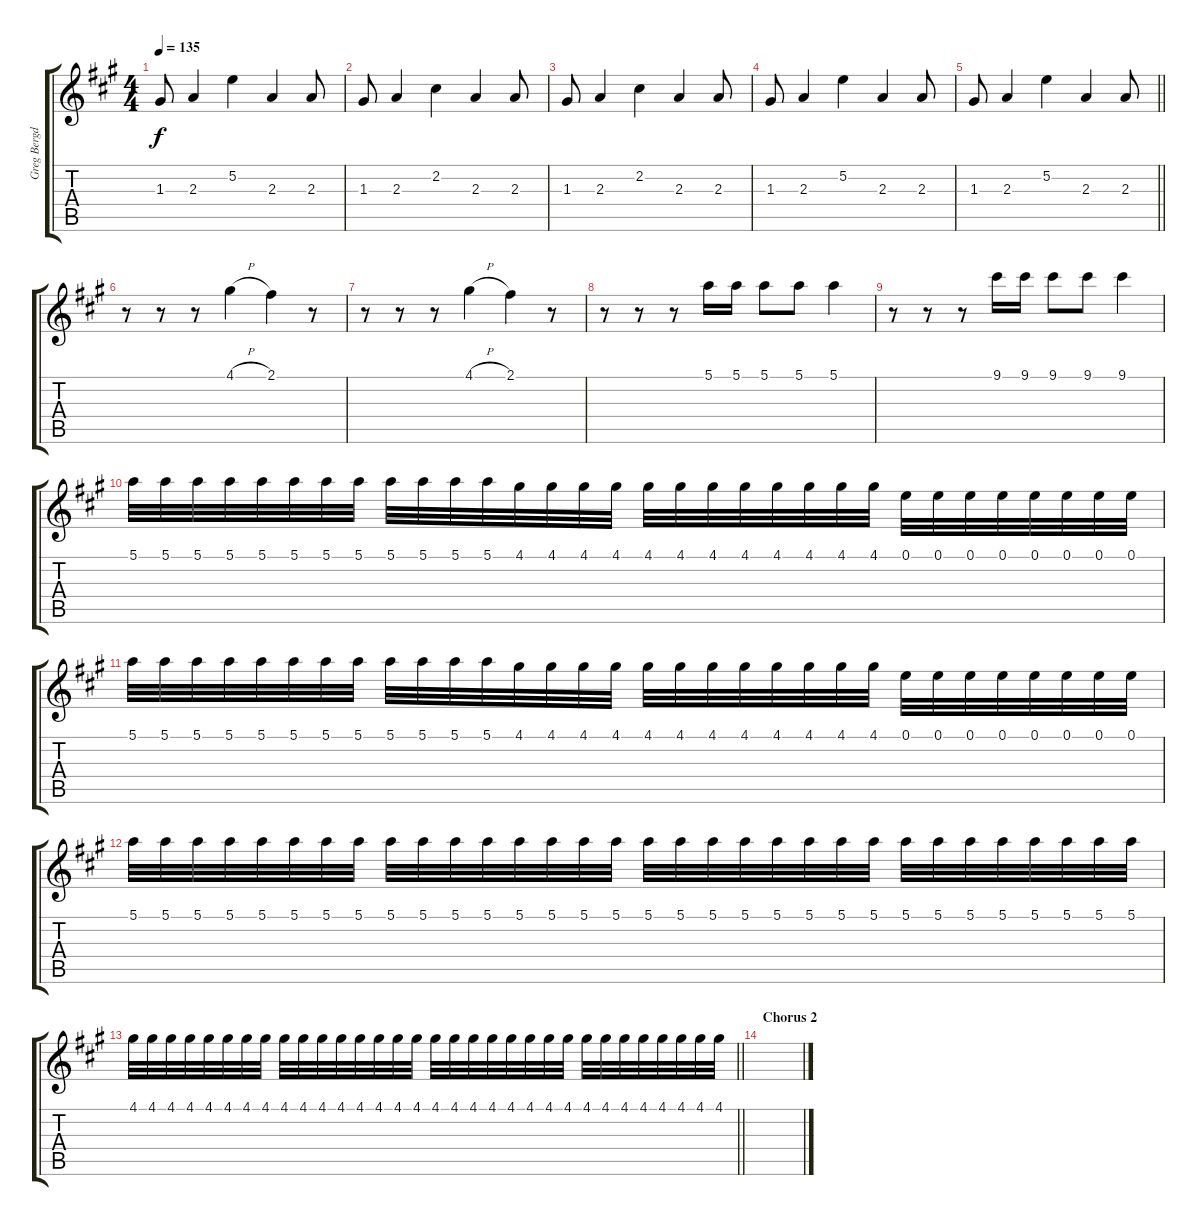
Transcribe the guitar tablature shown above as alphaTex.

\track ("Greg Bergdorf - Lead" "Greg Bergd") {instrument overdrivenguitar}
\staff {score tabs}
\tuning (E4 B3 G3 D3 A2 E2) {hide}
\ts (4 4)
\tempo 135
\clef g2
\ks a
1.3.8{dy f} 2.3.4 5.2.4 2.3.4 2.3.8 |
1.3.8 2.3.4 2.2.4 2.3.4 2.3.8 |
1.3.8 2.3.4 2.2.4 2.3.4 2.3.8 |
1.3.8 2.3.4 5.2.4 2.3.4 2.3.8 |
\barLineRight lightlight
1.3.8 2.3.4 5.2.4 2.3.4 2.3.8 |
r.8 r.8 r.8 4.1{h}.4 2.1.4 r.8 |
r.8 r.8 r.8 4.1{h}.4 2.1.4 r.8 |
r.8 r.8 r.8 5.1.16 5.1.16 5.1.8 5.1.8 5.1.4 |
r.8 r.8 r.8 9.1.16 9.1.16 9.1.8 9.1.8 9.1.4 |
5.1.32 5.1.32 5.1.32 5.1.32 5.1.32 5.1.32 5.1.32 5.1.32 5.1.32 5.1.32 5.1.32 5.1.32 4.1.32 4.1.32 4.1.32 4.1.32 4.1.32 4.1.32 4.1.32 4.1.32 4.1.32 4.1.32 4.1.32 4.1.32 0.1.32 0.1.32 0.1.32 0.1.32 0.1.32 0.1.32 0.1.32 0.1.32 |
5.1.32 5.1.32 5.1.32 5.1.32 5.1.32 5.1.32 5.1.32 5.1.32 5.1.32 5.1.32 5.1.32 5.1.32 4.1.32 4.1.32 4.1.32 4.1.32 4.1.32 4.1.32 4.1.32 4.1.32 4.1.32 4.1.32 4.1.32 4.1.32 0.1.32 0.1.32 0.1.32 0.1.32 0.1.32 0.1.32 0.1.32 0.1.32 |
5.1.32 5.1.32 5.1.32 5.1.32 5.1.32 5.1.32 5.1.32 5.1.32 5.1.32 5.1.32 5.1.32 5.1.32 5.1.32 5.1.32 5.1.32 5.1.32 5.1.32 5.1.32 5.1.32 5.1.32 5.1.32 5.1.32 5.1.32 5.1.32 5.1.32 5.1.32 5.1.32 5.1.32 5.1.32 5.1.32 5.1.32 5.1.32 |
\barLineRight lightlight
4.1.32 4.1.32 4.1.32 4.1.32 4.1.32 4.1.32 4.1.32 4.1.32 4.1.32 4.1.32 4.1.32 4.1.32 4.1.32 4.1.32 4.1.32 4.1.32 4.1.32 4.1.32 4.1.32 4.1.32 4.1.32 4.1.32 4.1.32 4.1.32 4.1.32 4.1.32 4.1.32 4.1.32 4.1.32 4.1.32 4.1.32 4.1.32 |
\section ("" "Chorus 2")
